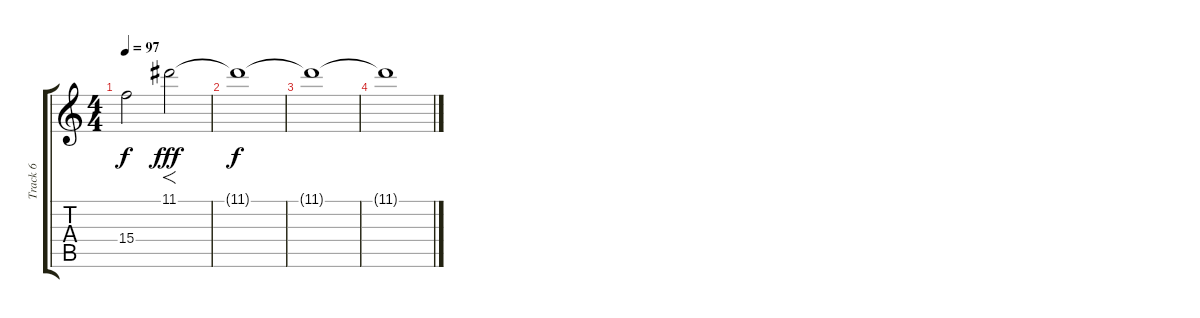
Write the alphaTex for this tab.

\track ("Track 6" "Track 6") {instrument overdrivenguitar}
\staff {score tabs}
\tuning (E4 B3 G3 D3 A2 E2) {hide}
\ts (4 4)
\tempo 97
\clef g2
\ks c
15.4{t}.2{dy f} 11.1.2{f dy fff} |
11.1{t}.1{dy f} |
11.1{t}.1 |
11.1{t}.1
